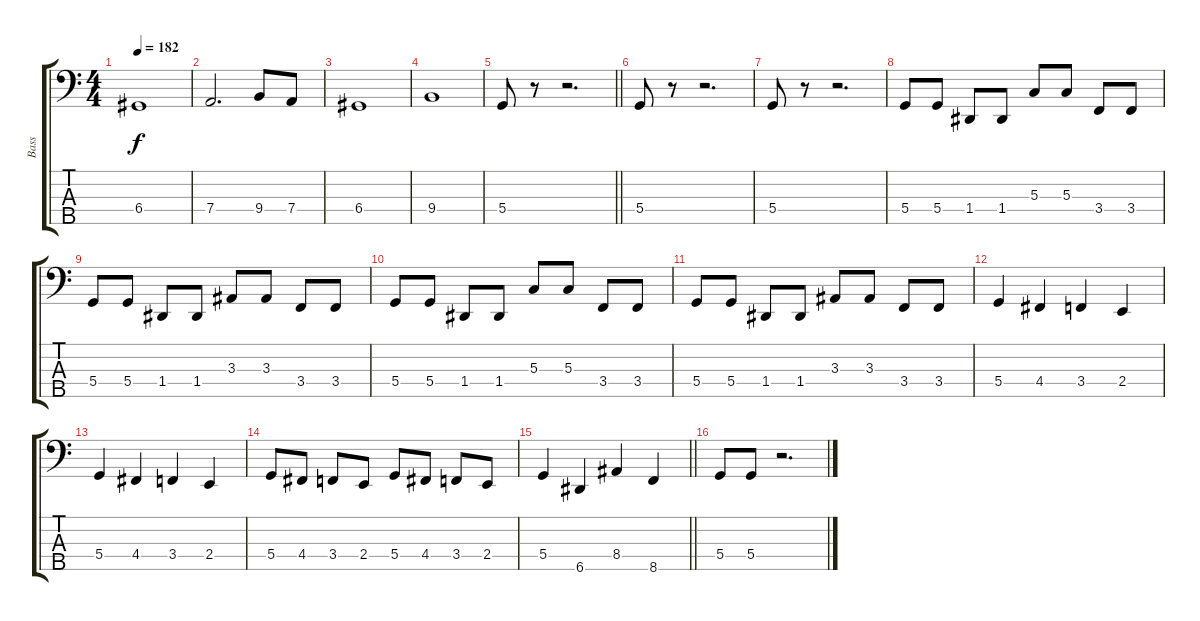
\track ("Bass" "Bass") {instrument electricbasspick}
\staff {score tabs}
\tuning (F2 C2 G1 D1 A0) {hide}
\ts (4 4)
\tempo 182
\clef f4
\ks c
6.4.1{dy f} |
7.4.2{d} 9.4.8 7.4.8 |
6.4.1 |
9.4.1 |
\barLineRight lightlight
5.4.8 r.8 r.2{d} |
5.4.8 r.8 r.2{d} |
5.4.8 r.8 r.2{d} |
5.4.8 5.4.8 1.4.8 1.4.8 5.3.8 5.3.8 3.4.8 3.4.8 |
5.4.8 5.4.8 1.4.8 1.4.8 3.3.8 3.3.8 3.4.8 3.4.8 |
5.4.8 5.4.8 1.4.8 1.4.8 5.3.8 5.3.8 3.4.8 3.4.8 |
5.4.8 5.4.8 1.4.8 1.4.8 3.3.8 3.3.8 3.4.8 3.4.8 |
5.4.4 4.4.4 3.4.4 2.4.4 |
5.4.4 4.4.4 3.4.4 2.4.4 |
5.4.8 4.4.8 3.4.8 2.4.8 5.4.8 4.4.8 3.4.8 2.4.8 |
\barLineRight lightlight
5.4.4 6.5.4 8.4.4 8.5.4 |
5.4.8 5.4.8 r.2{d}
